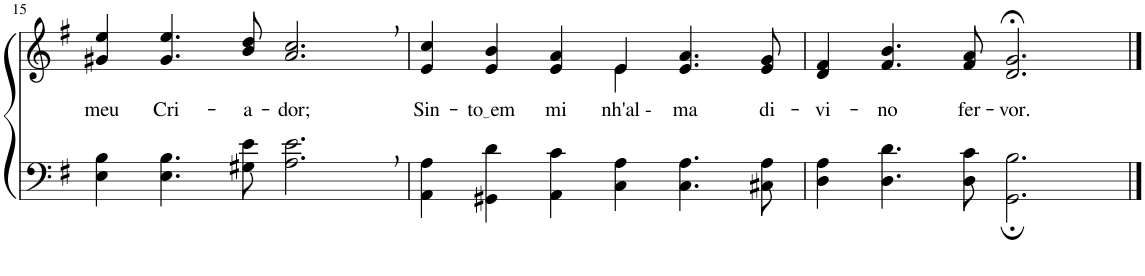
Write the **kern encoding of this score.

**kern	**kern	**text
*part2	*part1	*part1
*staff2	*staff1	*staff1
*I"Parte III e IV	*I"Parte I e II	*
!!LO:PB:g=z
*clefF4	*clefG2	*
*k[f#]	*k[f#]	*
*M6/4	*M6/4	*
=15	=15	=15
!	!	!LO:LY:b
4E\ 4B\	4g#X/ 4ee/	meu
!	!	!LO:LY:b
4.E\ 4.B\	4.g#/ 4.ee/	Cri-
!	!	!LO:LY:b
8G#X\ 8e\	8b/ 8dd/	-a-
!	!	!LO:LY:b
2.A\, 2.e\,	2.a/, 2.cc/,	-dor;
=16	=16	=16
!	!	!LO:LY:b
*	*^	*
4AA\ 4A\	4e/ 4cc/	2.ryy	Sin-
!	!	!	!LO:LY:b
4GG#X\ 4d\	4e/ 4b/	.	to em
!	!	!	!LO:LY:b
4AA\ 4c\	4e/ 4a/	.	mi-
!	!	!	!LO:LY:b
4C\ 4A\	4e/	4e\	-nh'al -
!	!	!	!LO:LY:b
4.C\ 4.A\	4.e/ 4.a/	2ryy	ma
!	!	!	!LO:LY:b
8C#X\ 8A\	8e/ 8g/	.	di-
*	*v	*v	*
=17	=17	=17
!	!	!LO:LY:b
4D\ 4A\	4d/ 4f#/	-vi-
!	!	!LO:LY:b
4.D\ 4.d\	4.f#/ 4.b/	-no
!	!	!LO:LY:b
8D\ 8c\	8f#/ 8a/	fer-
!	!	!LO:LY:b
2.GG\; 2.B\;	2.d/;< 2.g/;<	-vor.
==	==	==
*-	*-	*-
